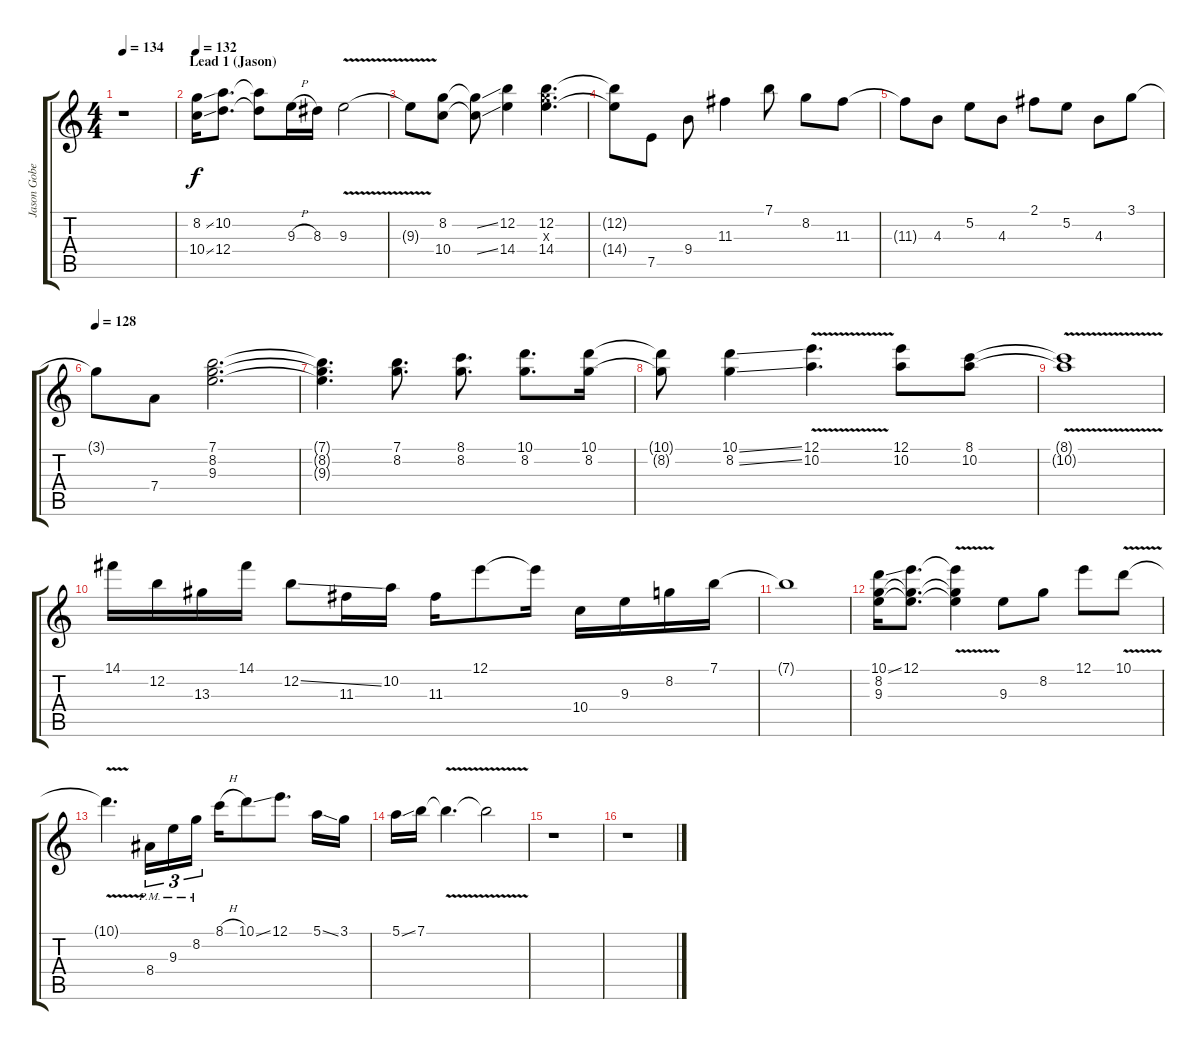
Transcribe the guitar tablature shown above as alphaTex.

\track ("Jason Gobel (clean tone)" "Jason Gobe") {instrument electricguitarclean}
\staff {score tabs}
\tuning (E4 B3 G3 D3 A2 E2) {hide}
\ts (4 4)
\tempo 134
\clef g2
\ks c
r.1{dy f} |
\section ("" "Lead 1 (Jason)")
\tempo 132
(8.2{ss} 10.4{ss}).16 (10.2 12.4).8{d} (10.2{t} 12.4{t}).8 9.3{h}.16 8.3.16 9.3{v}.2 |
9.3{t}.8 (8.2 10.4).8 (8.2{ss t} 10.4{ss t}).8 (12.2 14.4).4 (12.2 12.3{x} 14.4).4{d} |
(12.2{t} 14.4{t}).8 7.5.8 9.4.8 11.3.4 7.1.8 8.2.8 11.3.8 |
11.3{t}.8 4.3.8 5.2.8 4.3.8 2.1.8 5.2.8 4.3.8 3.1.8 |
\tempo 128
3.1{t}.8 7.4.8 (7.1 8.2 9.3).2{d} |
(7.1{t} 8.2{t} 9.3{t}).4{d} (7.1 8.2).8{d} (8.1 8.2).8{d} (10.1 8.2).8{d} (10.1 8.2).16 |
(10.1{t} 8.2{t}).8 (10.1{ss} 8.2{ss}).4 (12.1{v} 10.2{v}).4{d} (12.1 10.2).8 (8.1 10.2).8 |
(8.1{v t} 10.2{v t}).1 |
14.1.16 12.2.16 13.3.16 14.1.16 12.2{ss}.8 11.3.16 10.2.16 11.3.16 12.1.8 12.1{t}.16 10.4.16 9.3.16 8.2.16 7.1.16 |
7.1{t}.1 |
(10.1{ss} 8.2 9.3).16 (12.1 8.2{t} 9.3{t}).8{d} (12.1{v t} 8.2{t} 9.3{t}).4 9.3.8 8.2.8 12.1.8 10.1{v}.8 |
10.1{t}.4{d} 8.4{pm}.16{tu (3 2)} 9.3{pm}.16{tu (3 2)} 8.2{pm}.16{tu (3 2)} 8.1{h}.16 10.1{ss}.8 12.1.8{d} 5.1{ss}.16 3.1.16 |
5.1{ss}.16 7.1.16 7.1{v t}.4{d} 7.1{t}.2 |
r.1 |
r.1
